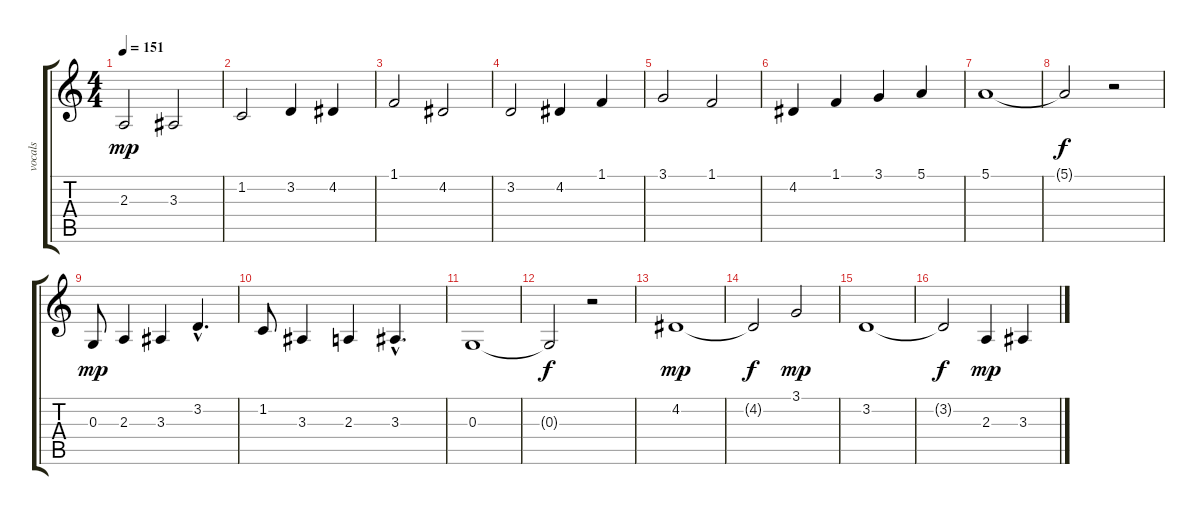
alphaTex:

\track ("vocals" "vocals") {instrument oboe}
\staff {score tabs}
\tuning (E4 B3 G3 D3 A2 E2) {hide}
\ts (4 4)
\tempo 151
\clef g2
\ks c
2.3.2{dy mp} 3.3.2 |
1.2.2 3.2.4 4.2.4 |
1.1.2 4.2.2 |
3.2.2 4.2.4 1.1.4 |
3.1.2 1.1.2 |
4.2.4 1.1.4 3.1.4 5.1.4 |
5.1.1 |
5.1{t}.2{dy f} r.2 |
0.3.8{dy mp} 2.3.4 3.3.4 3.2{hac}.4{d} |
1.2.8 3.3.4 2.3.4 3.3{hac}.4{d} |
0.3.1 |
0.3{t}.2{dy f} r.2 |
4.2.1{dy mp} |
4.2{t}.2{dy f} 3.1.2{dy mp} |
3.2.1 |
3.2{t}.2{dy f} 2.3.4{dy mp} 3.3.4
